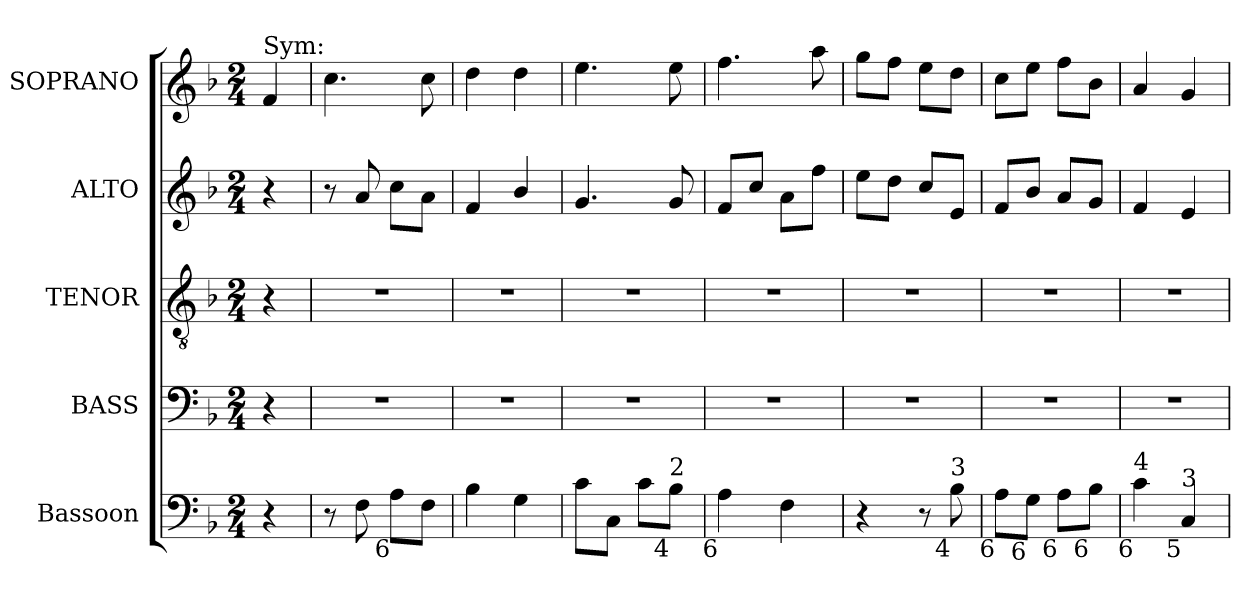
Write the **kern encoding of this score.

**kern	**kern	**kern	**kern	**kern
*part5	*part4	*part3	*part2	*part1
*staff5	*staff4	*staff3	*staff2	*staff1
*I"Bassoon	*I"BASS	*I"TENOR	*I"ALTO	*I"SOPRANO
*I'Bsn.	*I'B.	*I'T.	*I'A.	*I'S.
!!LO:PB:g=z
*clefF4	*clefF4	*clefGv2	*clefG2	*clefG2
*	*	*ITrd7c12	*	*
*k[b-]	*k[b-]	*k[b-]	*k[b-]	*k[b-]
*F:	*F:	*F:	*F:	*F:
*M2/4	*M2/4	*M2/4	*M2/4	*M2/4
=	=	=	=	=
!	!	!	!	!LO:TX:a:t=Sym&colon;
4r	4r	4r	4r	4fi/
=1	=1	=1	=1	=1
!	!LO:N:vis=1	!LO:N:vis=1	!	!
8r	2r	2r	8r	4.cci\
8Fi\	.	.	8ai/	.
!LO:TX:b:rj:t=6	!	!	!	!
8Ai\L	.	.	8cci\L	.
8Fi\J	.	.	8ai\J	8cci\
=2	=2	=2	=2	=2
!	!LO:N:vis=1	!LO:N:vis=1	!	!
4B-i\	2r	2r	4fi/	4ddi\
4Gi\	.	.	4b-i/	4ddi\
=3	=3	=3	=3	=3
!	!LO:N:vis=1	!LO:N:vis=1	!	!
8ci\L	2r	2r	4.gi/	4.eei\
8Ci\J	.	.	.	.
8ci\L	.	.	.	.
!LO:TX:b:rj:t=4	!	!	!	!
!LO:TX:t=2	!	!	!	!
8B-i\J	.	.	8gi/	8eei\
=4	=4	=4	=4	=4
!LO:TX:b:rj:t=6	!	!	!	!
!	!LO:N:vis=1	!LO:N:vis=1	!	!
4Ai\	2r	2r	8fi/L	4.ffi\
.	.	.	8cci/J	.
4Fi\	.	.	8ai\L	.
.	.	.	8ffi\J	8aai\
=5	=5	=5	=5	=5
!	!LO:N:vis=1	!LO:N:vis=1	!	!
4r	2r	2r	8eei\L	8ggi\L
.	.	.	8ddi\J	8ffi\J
8r	.	.	8cci/L	8eei\L
!LO:TX:b:rj:t=4	!	!	!	!
!LO:TX:t=3	!	!	!	!
8B-i\	.	.	8ei/J	8ddi\J
=6	=6	=6	=6	=6
!LO:TX:b:rj:t=6	!	!	!	!
!	!LO:N:vis=1	!LO:N:vis=1	!	!
8Ai\L	2r	2r	8fi/L	8cci\L
!LO:TX:b:rj:t=6	!	!	!	!
8Gi\J	.	.	8b-i/J	8eei\J
!LO:TX:b:rj:t=6	!	!	!	!
8Ai\L	.	.	8ai/L	8ffi\L
!LO:TX:b:rj:t=6	!	!	!	!
8B-i\J	.	.	8gi/J	8b-i\J
=7	=7	=7	=7	=7
!LO:TX:b:rj:t=6	!	!	!	!
!LO:TX:t=4	!	!	!	!
!	!LO:N:vis=1	!LO:N:vis=1	!	!
4ci\	2r	2r	4fi/	4ai/
!LO:TX:b:rj:t=5	!	!	!	!
!LO:TX:t=3	!	!	!	!
4Ci/	.	.	4ei/	4gi/
=	=	=	=	=
*-	*-	*-	*-	*-
